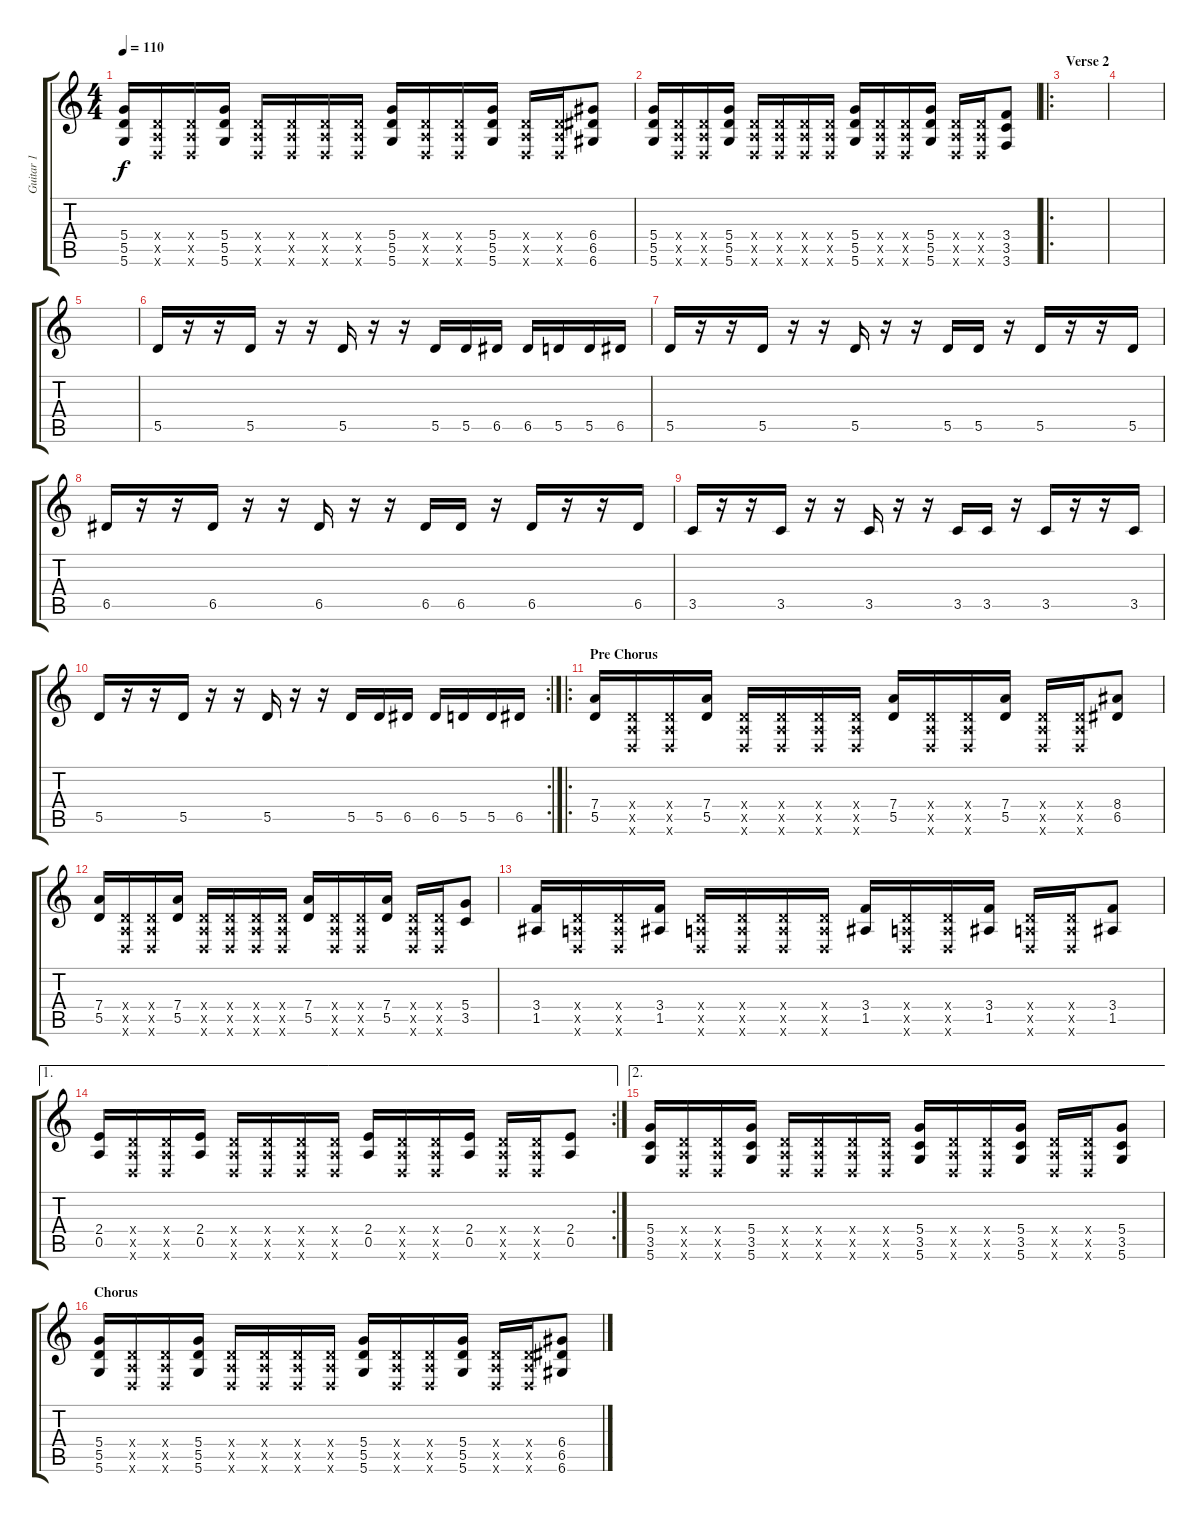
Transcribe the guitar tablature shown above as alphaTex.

\track ("Guitar 1" "Guitar 1") {instrument distortionguitar}
\staff {score tabs}
\tuning (E4 B3 G3 D3 A2 D2) {hide}
\ts (4 4)
\tempo 110
\clef g2
\ks c
(5.4 5.5 5.6).16{dy f} (0.4{x} 0.5{x} 0.6{x}).16 (0.4{x} 0.5{x} 0.6{x}).16 (5.4 5.5 5.6).16 (0.4{x} 0.5{x} 0.6{x}).16 (0.4{x} 0.5{x} 0.6{x}).16 (0.4{x} 0.5{x} 0.6{x}).16 (0.4{x} 0.5{x} 0.6{x}).16 (5.4 5.5 5.6).16 (0.4{x} 0.5{x} 0.6{x}).16 (0.4{x} 0.5{x} 0.6{x}).16 (5.4 5.5 5.6).16 (0.4{x} 0.5{x} 0.6{x}).16 (0.4{x} 0.5{x} 0.6{x}).16 (6.4 6.5 6.6).8 |
(5.4 5.5 5.6).16 (0.4{x} 0.5{x} 0.6{x}).16 (0.4{x} 0.5{x} 0.6{x}).16 (5.4 5.5 5.6).16 (0.4{x} 0.5{x} 0.6{x}).16 (0.4{x} 0.5{x} 0.6{x}).16 (0.4{x} 0.5{x} 0.6{x}).16 (0.4{x} 0.5{x} 0.6{x}).16 (5.4 5.5 5.6).16 (0.4{x} 0.5{x} 0.6{x}).16 (0.4{x} 0.5{x} 0.6{x}).16 (5.4 5.5 5.6).16 (0.4{x} 0.5{x} 0.6{x}).16 (0.4{x} 0.5{x} 0.6{x}).16 (3.4 3.5 3.6).8 |
\ro
\section ("" "Verse 2")
|
|
|
5.5.16 r.16 r.16 5.5.16 r.16 r.16 5.5.16 r.16 r.16 5.5.16 5.5.16 6.5.16 6.5.16 5.5.16 5.5.16 6.5.16 |
5.5.16 r.16 r.16 5.5.16 r.16 r.16 5.5.16 r.16 r.16 5.5.16 5.5.16 r.16 5.5.16 r.16 r.16 5.5.16 |
6.5.16 r.16 r.16 6.5.16 r.16 r.16 6.5.16 r.16 r.16 6.5.16 6.5.16 r.16 6.5.16 r.16 r.16 6.5.16 |
3.5.16 r.16 r.16 3.5.16 r.16 r.16 3.5.16 r.16 r.16 3.5.16 3.5.16 r.16 3.5.16 r.16 r.16 3.5.16 |
\rc 2
5.5.16 r.16 r.16 5.5.16 r.16 r.16 5.5.16 r.16 r.16 5.5.16 5.5.16 6.5.16 6.5.16 5.5.16 5.5.16 6.5.16 |
\ro
\section ("" "Pre Chorus")
(7.4 5.5).16 (0.4{x} 0.5{x} 0.6{x}).16 (0.4{x} 0.5{x} 0.6{x}).16 (7.4 5.5).16 (0.4{x} 0.5{x} 0.6{x}).16 (0.4{x} 0.5{x} 0.6{x}).16 (0.4{x} 0.5{x} 0.6{x}).16 (0.4{x} 0.5{x} 0.6{x}).16 (7.4 5.5).16 (0.4{x} 0.5{x} 0.6{x}).16 (0.4{x} 0.5{x} 0.6{x}).16 (7.4 5.5).16 (0.4{x} 0.5{x} 0.6{x}).16 (0.4{x} 0.5{x} 0.6{x}).16 (8.4 6.5).8 |
(7.4 5.5).16 (0.4{x} 0.5{x} 0.6{x}).16 (0.4{x} 0.5{x} 0.6{x}).16 (7.4 5.5).16 (0.4{x} 0.5{x} 0.6{x}).16 (0.4{x} 0.5{x} 0.6{x}).16 (0.4{x} 0.5{x} 0.6{x}).16 (0.4{x} 0.5{x} 0.6{x}).16 (7.4 5.5).16 (0.4{x} 0.5{x} 0.6{x}).16 (0.4{x} 0.5{x} 0.6{x}).16 (7.4 5.5).16 (0.4{x} 0.5{x} 0.6{x}).16 (0.4{x} 0.5{x} 0.6{x}).16 (5.4 3.5).8 |
(3.4 1.5).16 (0.4{x} 0.5{x} 0.6{x}).16 (0.4{x} 0.5{x} 0.6{x}).16 (3.4 1.5).16 (0.4{x} 0.5{x} 0.6{x}).16 (0.4{x} 0.5{x} 0.6{x}).16 (0.4{x} 0.5{x} 0.6{x}).16 (0.4{x} 0.5{x} 0.6{x}).16 (3.4 1.5).16 (0.4{x} 0.5{x} 0.6{x}).16 (0.4{x} 0.5{x} 0.6{x}).16 (3.4 1.5).16 (0.4{x} 0.5{x} 0.6{x}).16 (0.4{x} 0.5{x} 0.6{x}).16 (3.4 1.5).8 |
\ae 1
\rc 2
(2.4 0.5).16 (0.4{x} 0.5{x} 0.6{x}).16 (0.4{x} 0.5{x} 0.6{x}).16 (2.4 0.5).16 (0.4{x} 0.5{x} 0.6{x}).16 (0.4{x} 0.5{x} 0.6{x}).16 (0.4{x} 0.5{x} 0.6{x}).16 (0.4{x} 0.5{x} 0.6{x}).16 (2.4 0.5).16 (0.4{x} 0.5{x} 0.6{x}).16 (0.4{x} 0.5{x} 0.6{x}).16 (2.4 0.5).16 (0.4{x} 0.5{x} 0.6{x}).16 (0.4{x} 0.5{x} 0.6{x}).16 (2.4 0.5).8 |
\ae 2
(5.4 3.5 5.6).16 (0.4{x} 0.5{x} 0.6{x}).16 (0.4{x} 0.5{x} 0.6{x}).16 (5.4 3.5 5.6).16 (0.4{x} 0.5{x} 0.6{x}).16 (0.4{x} 0.5{x} 0.6{x}).16 (0.4{x} 0.5{x} 0.6{x}).16 (0.4{x} 0.5{x} 0.6{x}).16 (5.4 3.5 5.6).16 (0.4{x} 0.5{x} 0.6{x}).16 (0.4{x} 0.5{x} 0.6{x}).16 (5.4 3.5 5.6).16 (0.4{x} 0.5{x} 0.6{x}).16 (0.4{x} 0.5{x} 0.6{x}).16 (5.4 3.5 5.6).8 |
\section ("" "Chorus")
(5.4 5.5 5.6).16 (0.4{x} 0.5{x} 0.6{x}).16 (0.4{x} 0.5{x} 0.6{x}).16 (5.4 5.5 5.6).16 (0.4{x} 0.5{x} 0.6{x}).16 (0.4{x} 0.5{x} 0.6{x}).16 (0.4{x} 0.5{x} 0.6{x}).16 (0.4{x} 0.5{x} 0.6{x}).16 (5.4 5.5 5.6).16 (0.4{x} 0.5{x} 0.6{x}).16 (0.4{x} 0.5{x} 0.6{x}).16 (5.4 5.5 5.6).16 (0.4{x} 0.5{x} 0.6{x}).16 (0.4{x} 0.5{x} 0.6{x}).16 (6.4 6.5 6.6).8
